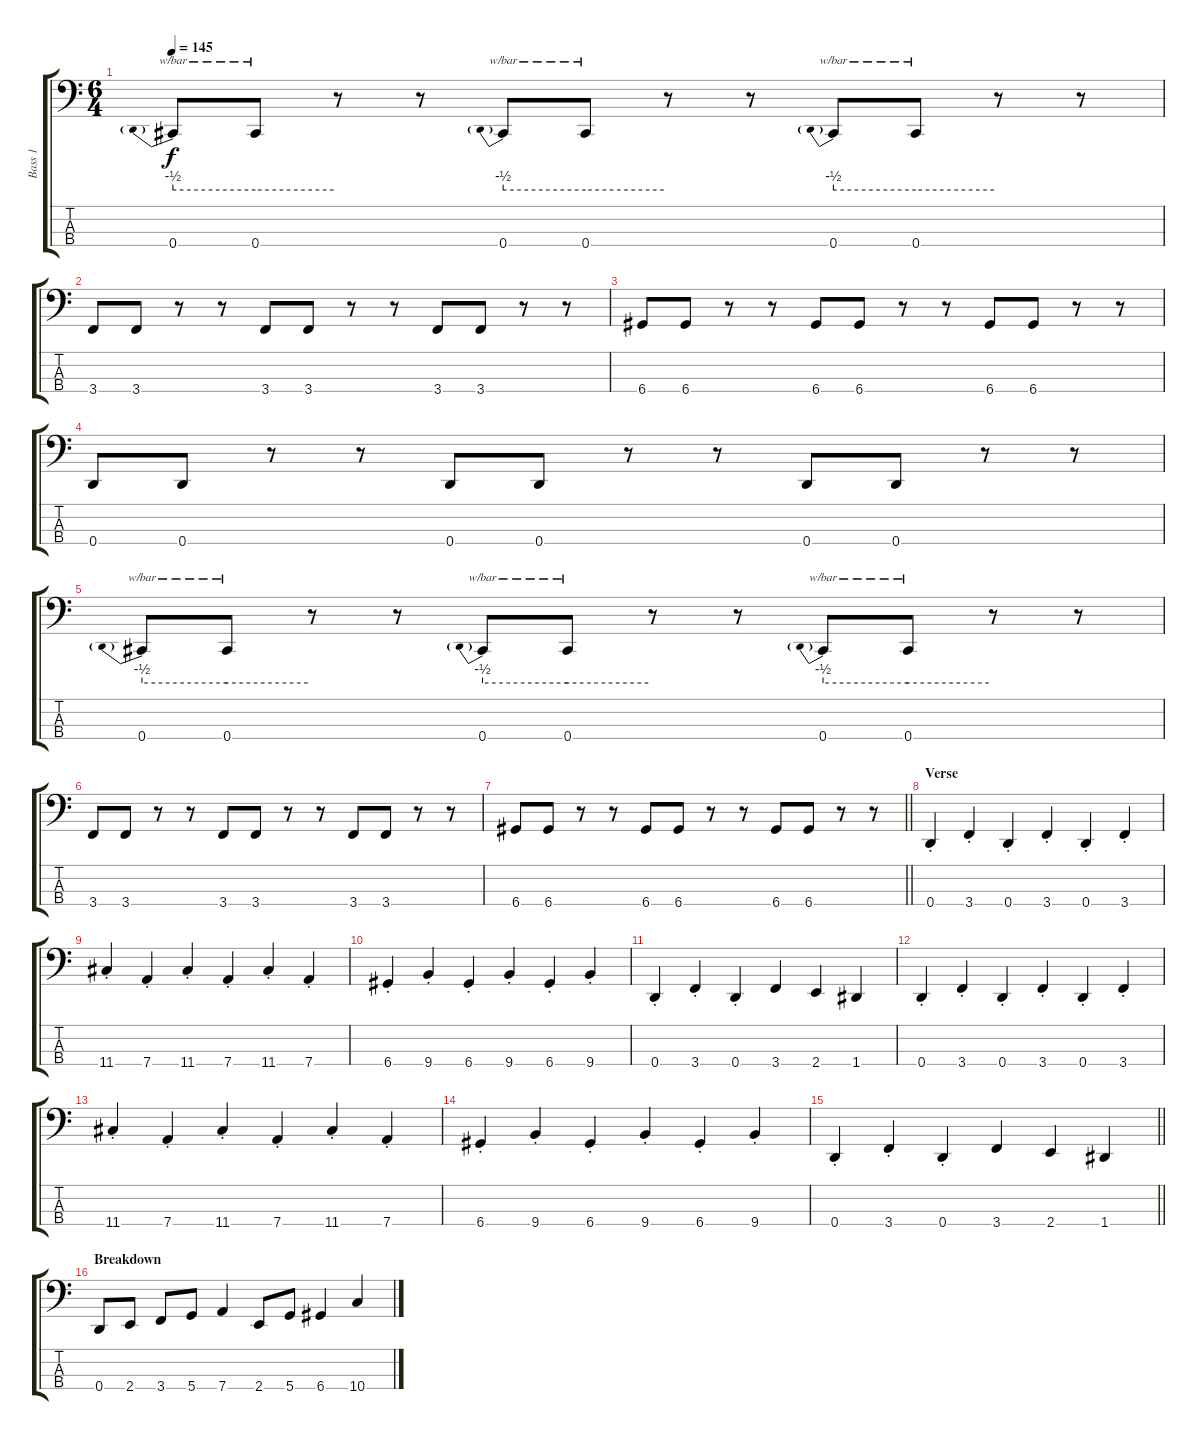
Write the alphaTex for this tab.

\track ("Bass 1" "Bass 1") {instrument electricbassfinger}
\staff {score tabs}
\tuning (G2 D2 A1 D1) {hide}
\ts (6 4)
\tempo 145
\clef f4
\ks c
0.4.8{tbe (predive default 0 -2 60 -2) dy f} 0.4.8{tbe (hold default 0 -2 60 -2)} r.8 r.8 0.4.8{tbe (predive default 0 -2 60 -2)} 0.4.8{tbe (hold default 0 -2 60 -2)} r.8 r.8 0.4.8{tbe (predive default 0 -2 60 -2)} 0.4.8{tbe (hold default 0 -2 60 -2)} r.8 r.8 |
3.4.8 3.4.8 r.8 r.8 3.4.8 3.4.8 r.8 r.8 3.4.8 3.4.8 r.8 r.8 |
6.4.8 6.4.8 r.8 r.8 6.4.8 6.4.8 r.8 r.8 6.4.8 6.4.8 r.8 r.8 |
0.4.8 0.4.8 r.8 r.8 0.4.8 0.4.8 r.8 r.8 0.4.8 0.4.8 r.8 r.8 |
0.4.8{tbe (predive default 0 -2 60 -2)} 0.4.8{tbe (hold default 0 -2 60 -2)} r.8 r.8 0.4.8{tbe (predive default 0 -2 60 -2)} 0.4.8{tbe (hold default 0 -2 60 -2)} r.8 r.8 0.4.8{tbe (predive default 0 -2 60 -2)} 0.4.8{tbe (hold default 0 -2 60 -2)} r.8 r.8 |
3.4.8 3.4.8 r.8 r.8 3.4.8 3.4.8 r.8 r.8 3.4.8 3.4.8 r.8 r.8 |
\barLineRight lightlight
6.4.8 6.4.8 r.8 r.8 6.4.8 6.4.8 r.8 r.8 6.4.8 6.4.8 r.8 r.8 |
\section ("" "Verse")
0.4{st}.4 3.4{st}.4 0.4{st}.4 3.4{st}.4 0.4{st}.4 3.4{st}.4 |
11.4{st}.4 7.4{st}.4 11.4{st}.4 7.4{st}.4 11.4{st}.4 7.4{st}.4 |
6.4{st}.4 9.4{st}.4 6.4{st}.4 9.4{st}.4 6.4{st}.4 9.4{st}.4 |
0.4{st}.4 3.4{st}.4 0.4{st}.4 3.4.4 2.4.4 1.4.4 |
0.4{st}.4 3.4{st}.4 0.4{st}.4 3.4{st}.4 0.4{st}.4 3.4{st}.4 |
11.4{st}.4 7.4{st}.4 11.4{st}.4 7.4{st}.4 11.4{st}.4 7.4{st}.4 |
6.4{st}.4 9.4{st}.4 6.4{st}.4 9.4{st}.4 6.4{st}.4 9.4{st}.4 |
\barLineRight lightlight
0.4{st}.4 3.4{st}.4 0.4{st}.4 3.4.4 2.4.4 1.4.4 |
\section ("" "Breakdown")
0.4.8{volume 15} 2.4.8 3.4.8 5.4.8 7.4.4 2.4.8 5.4.8 6.4.4 10.4.4
